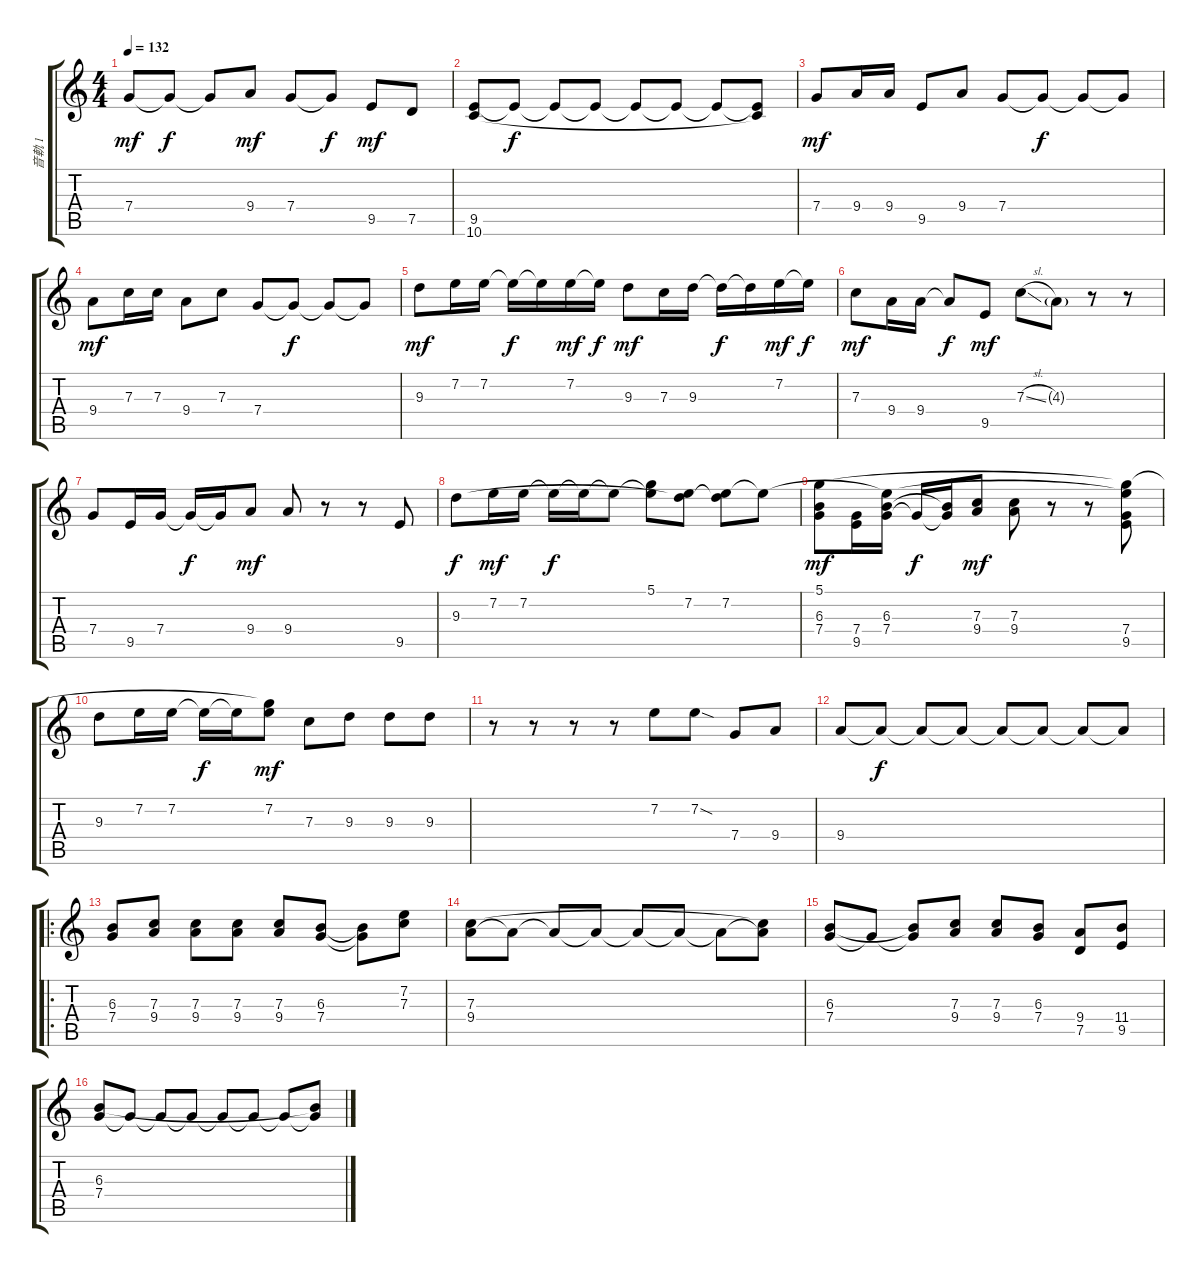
\track ("音軌 1" "音軌 1") {instrument distortionguitar}
\staff {score tabs}
\tuning (D4 A3 F3 C3 G2 D2) {hide}
\ts (4 4)
\tempo 132
\clef g2
\ks c
7.4.8{dy mf} 7.4{t}.8{dy f} 7.4{t}.8 9.4.8{dy mf} 7.4.8 7.4{t}.8{dy f} 9.5.8{dy mf} 7.5.8 |
(9.5 10.6).8 9.5{t}.8{dy f} 9.5{t}.8 9.5{t}.8 9.5{t}.8 9.5{t}.8 9.5{t}.8 (9.5{t} 10.6{t}).8 |
7.4.8{dy mf} 9.4.16 9.4.16 9.5.8 9.4.8 7.4.8 7.4{t}.8{dy f} 7.4{t}.8 7.4{t}.8 |
9.4.8{dy mf} 7.3.16 7.3.16 9.4.8 7.3.8 7.4.8 7.4{t}.8{dy f} 7.4{t}.8 7.4{t}.8 |
9.3.8{dy mf} 7.2.16 7.2.16 7.2{t}.16{dy f} 7.2{t}.16 7.2.16{dy mf} 7.2{t}.16{dy f} 9.3.8{dy mf} 7.3.16 9.3.16 9.3{t}.16{dy f} 9.3{t}.16 7.2.16{dy mf} 7.2{t}.16{dy f} |
7.3.8{dy mf} 9.4.16 9.4.16 9.4{t}.8{dy f} 9.5.8{dy mf} 7.3{sl}.8 4.3{g}.8 r.8 r.8 |
7.4.8 9.5.16 7.4.16 7.4{t}.16{dy f} 7.4{t}.16 9.4.8{dy mf} 9.4.8 r.8 r.8 9.5.8 |
9.3.8{dy f} 7.2.16{dy mf} 7.2.16 7.2{t}.16{dy f} 7.2{t}.16 7.2{t}.8 (5.1 7.2{t}).8 (7.2 9.3{t}).8 (7.2 9.3{t}).8 7.2{t}.8 |
(5.1 6.3 7.4).8{dy mf} (7.4 9.5).16 (7.2{t} 6.3 7.4).16 7.4{t}.16{dy f} (6.3{t} 7.4{t}).16 (7.3 9.4).8{dy mf} (7.3 9.4).8 r.8 r.8 (5.1{t} 7.2{t} 7.4 9.5).8 |
9.3.8 7.2.16 7.2.16 7.2{t}.16{dy f} 7.2{t}.16 (5.1{t} 7.2).8{dy mf} 7.3.8 9.3.8 9.3.8 9.3.8 |
r.8 r.8 r.8 r.8 7.2.8 7.2{sod}.8 7.4.8 9.4.8 |
9.4.8 9.4{t}.8{dy f} 9.4{t}.8 9.4{t}.8 9.4{t}.8 9.4{t}.8 9.4{t}.8 9.4{t}.8 |
\ro
(6.3 7.4).8 (7.3 9.4).8 (7.3 9.4).8 (7.3 9.4).8 (7.3 9.4).8 (6.3 7.4).8 (6.3{t} 7.4{t}).8 (7.2 7.3).8 |
(7.3 9.4).8 9.4{t}.8 9.4{t}.8 9.4{t}.8 9.4{t}.8 9.4{t}.8 9.4{t}.8 (7.3{t} 9.4{t}).8 |
(6.3 7.4).8 7.4{t}.8 (6.3{t} 7.4{t}).8 (7.3 9.4).8 (7.3 9.4).8 (6.3 7.4).8 (9.4 7.5).8 (11.4 9.5).8 |
(6.3 7.4).8 7.4{t}.8 7.4{t}.8 7.4{t}.8 7.4{t}.8 7.4{t}.8 7.4{t}.8 (6.3{t} 7.4{t}).8
